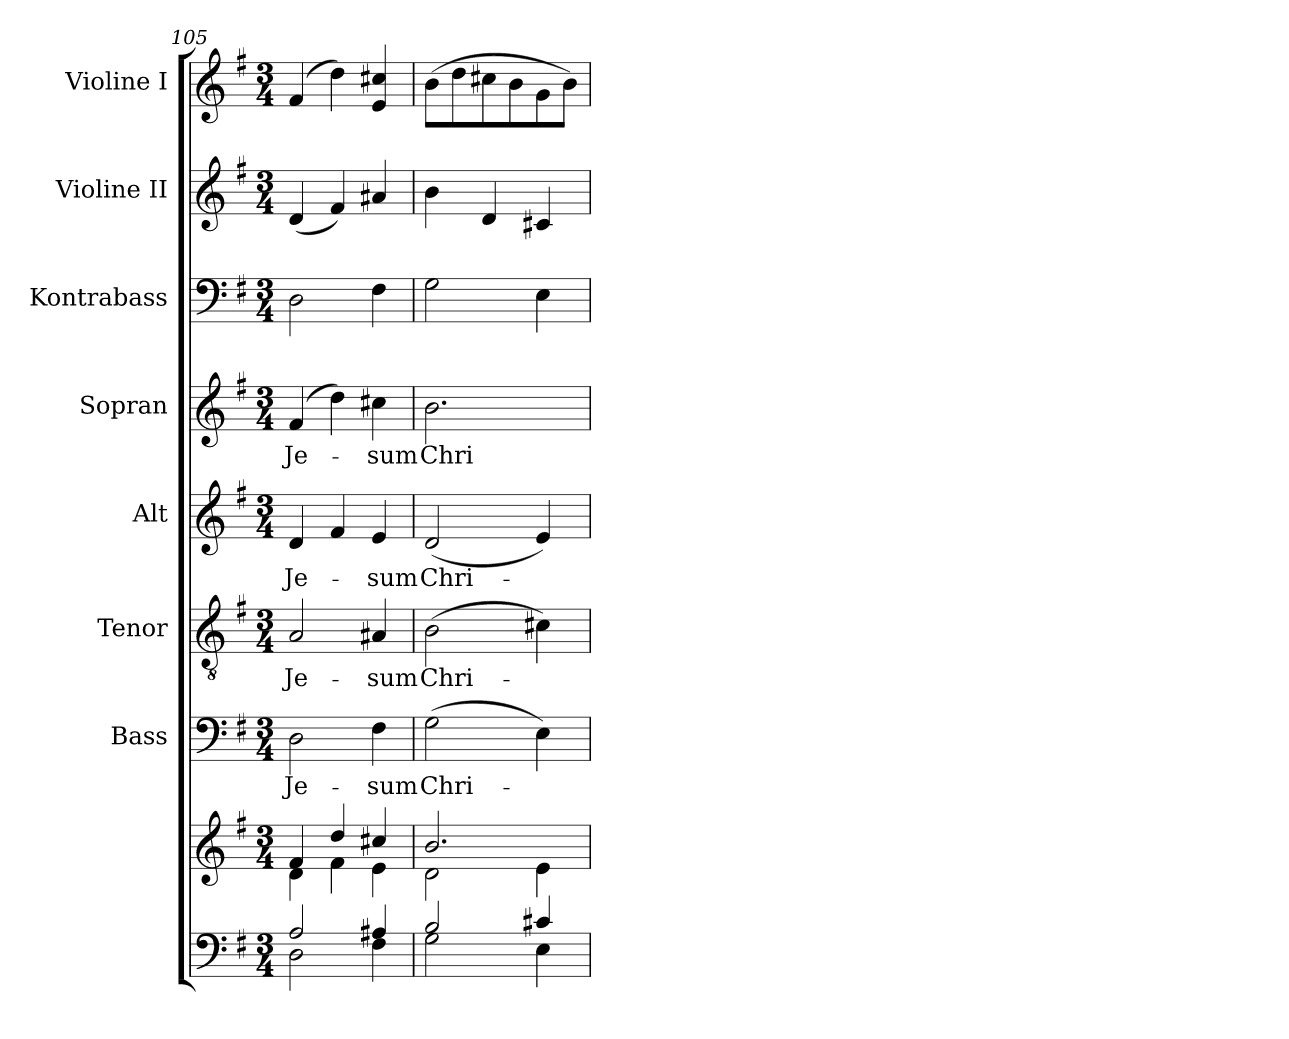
**kern	**kern	**kern	**text	**kern	**text	**kern	**text	**kern	**text	**kern	**kern	**kern
*part8	*part8	*part7	*part7	*part6	*part6	*part5	*part5	*part4	*part4	*part3	*part2	*part1
*staff9	*staff8	*staff7	*staff7	*staff6	*staff6	*staff5	*staff5	*staff4	*staff4	*staff3	*staff2	*staff1
*	*	*I"Bass	*	*I"Tenor	*	*I"Alt	*	*I"Sopran	*	*I"Kontrabass	*I"Violine II	*I"Violine I
*	*	*I'B.	*	*I'T.	*	*I'A.	*	*I'S.	*	*I'Kb.	*I'Vl. II	*I'Vl. I
*clefF4	*clefG2	*clefF4	*	*clefGv2	*	*clefG2	*	*clefG2	*	*clefF4	*clefG2	*clefG2
*	*	*	*	*	*	*	*	*	*	*ITrd7c12	*	*
*k[f#]	*k[f#]	*k[f#]	*	*k[f#]	*	*k[f#]	*	*k[f#]	*	*k[f#]	*k[f#]	*k[f#]
*G:	*G:	*G:	*	*G:	*	*G:	*	*G:	*	*G:	*G:	*G:
*M3/4	*M3/4	*M3/4	*	*M3/4	*	*M3/4	*	*M3/4	*	*M3/4	*M3/4	*M3/4
=105	=105	=105	=105	=105	=105	=105	=105	=105	=105	=105	=105	=105
*^	*^	*	*	*	*	*	*	*	*	*	*	*
!	!	!	!	!	!LO:LY:b	!	!LO:LY:b	!	!LO:LY:b	!	!LO:LY:b	!	!	!
2A/	2D\	4f#/	4d\	2D\	Je-	2A/	Je-	4d/	Je-	(4f#/	Je-	2DD\	(<4d/	(4f#/
.	.	4dd/	4f#\	.	.	.	.	4f#/	.	4dd\)	.	.	4f#/)	4dd\)
!	!	!	!	!	!LO:LY:b	!	!LO:LY:b	!	!LO:LY:b	!	!LO:LY:b	!	!	!
4A#X/	4F#\	4cc#X/	4e\	4F#\	-sum	4A#X/	-sum	4e/	-sum	4cc#X\	-sum	4FF#\	4a#X/	4e/ 4cc#X/
!!LO:PB:g=z
=106	=106	=106	=106	=106	=106	=106	=106	=106	=106	=106	=106	=106	=106	=106
!	!	!	!	!	!LO:LY:b	!	!LO:LY:b	!	!LO:LY:b	!	!LO:LY:b	!	!	!
2B/	2G\	2.b/	2d\	(>2G\	Chri-	(>2B\	Chri-	(<2d/	Chri-	2.b\	Chri-	2GG\	4b\	(>8b\L
.	.	.	.	.	.	.	.	.	.	.	.	.	.	8dd\
.	.	.	.	.	.	.	.	.	.	.	.	.	4d/	8cc#X\
.	.	.	.	.	.	.	.	.	.	.	.	.	.	8b\
4c#X/	4E\	.	4e\	4E\)	.	4c#X\)	.	4e/)	.	.	.	4EE\	4c#X/	8g\
.	.	.	.	.	.	.	.	.	.	.	.	.	.	8b\J)
*v	*v	*	*	*	*	*	*	*	*	*	*	*	*	*
*	*v	*v	*	*	*	*	*	*	*	*	*	*	*
=	=	=	=	=	=	=	=	=	=	=	=	=
*-	*-	*-	*-	*-	*-	*-	*-	*-	*-	*-	*-	*-
